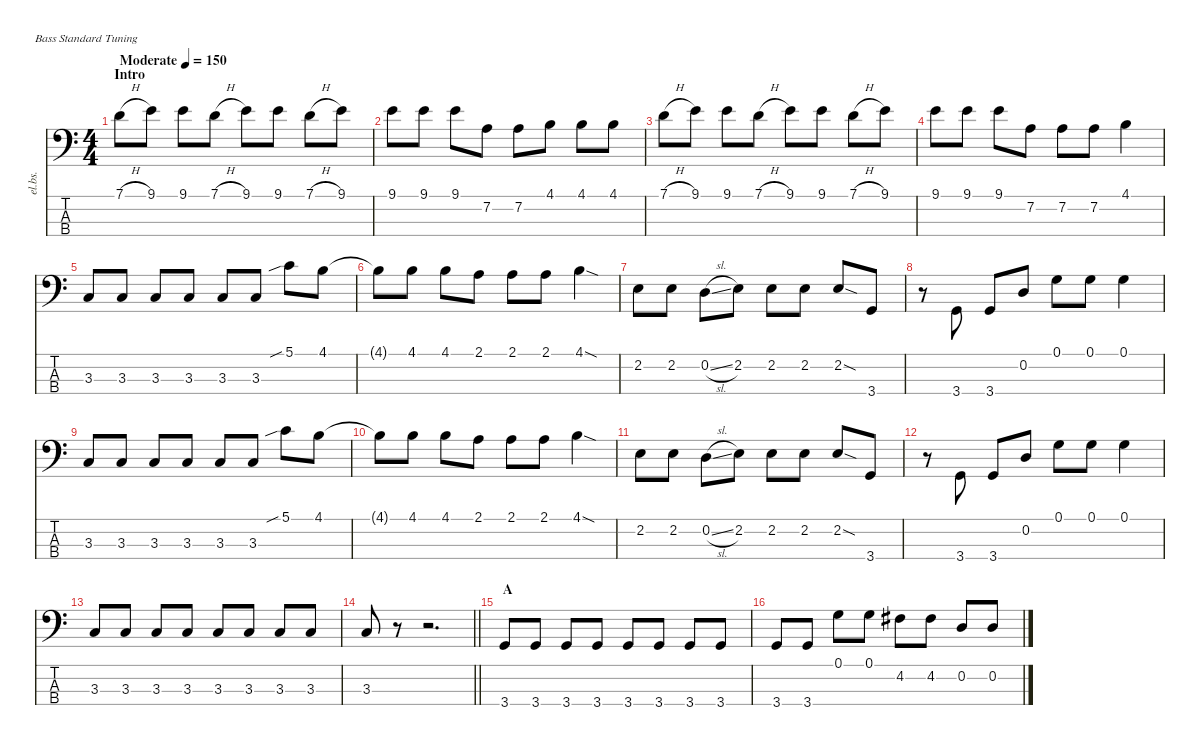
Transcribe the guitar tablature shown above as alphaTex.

\defaultSystemsLayout 4
\hideDynamics
\bracketExtendMode nobrackets
\otherSystemsTrackNameOrientation horizontal
\track ("Bass" "el.bs.") {instrument electricbassfinger}
\staff {score tabs}
\tuning (G2 D2 A1 E1)
\ts (4 4)
\beaming (8 2 2 2 2)
\section ("" "Intro")
\tempo (150 "Moderate")
\clef f4
\ks c
7.1{h}.8{dy f instrument electricbassfinger beam Down} 9.1.8{beam Down} 9.1.8{beam Down} 7.1{h}.8{beam Down} 9.1.8{beam Down} 9.1.8{beam Down} 7.1{h}.8{beam Down} 9.1.8{beam Down} |
9.1.8{beam Down} 9.1.8{beam Down} 9.1.8{beam Down} 7.2.8{beam Down} 7.2.8{beam Down} 4.1.8{beam Down} 4.1.8{beam Down} 4.1.8{beam Down} |
7.1{h}.8{beam Down} 9.1.8{beam Down} 9.1.8{beam Down} 7.1{h}.8{beam Down} 9.1.8{beam Down} 9.1.8{beam Down} 7.1{h}.8{beam Down} 9.1.8{beam Down} |
9.1.8{beam Down} 9.1.8{beam Down} 9.1.8{beam Down} 7.2.8{beam Down} 7.2.8{beam Down} 7.2.8{beam Down} 4.1.4{beam Down} |
3.3.8{beam Up} 3.3.8{beam Up} 3.3.8{beam Up} 3.3.8{beam Up} 3.3.8{beam Up} 3.3.8{beam Up} 5.1{sib}.8{beam Down} 4.1.8{beam Down} |
4.1{t}.8{beam Down} 4.1.8{beam Down} 4.1.8{beam Down} 2.1.8{beam Down} 2.1.8{beam Down} 2.1.8{beam Down} 4.1{sod}.4{beam Down} |
2.2.8{beam Down} 2.2.8{beam Down} 0.2{sl}.8{beam Down} 2.2.8{beam Down} 2.2.8{beam Down} 2.2.8{beam Down} 2.2{sod}.8{beam Up} 3.4.8{beam Up} |
r.8{beam Down} 3.4.8{beam Up} 3.4.8{beam Up} 0.2.8{beam Up} 0.1.8{beam Down} 0.1.8{beam Down} 0.1.4{beam Down} |
3.3.8{beam Up} 3.3.8{beam Up} 3.3.8{beam Up} 3.3.8{beam Up} 3.3.8{beam Up} 3.3.8{beam Up} 5.1{sib}.8{beam Down} 4.1.8{beam Down} |
4.1{t}.8{beam Down} 4.1.8{beam Down} 4.1.8{beam Down} 2.1.8{beam Down} 2.1.8{beam Down} 2.1.8{beam Down} 4.1{sod}.4{beam Down} |
2.2.8{beam Down} 2.2.8{beam Down} 0.2{sl}.8{beam Down} 2.2.8{beam Down} 2.2.8{beam Down} 2.2.8{beam Down} 2.2{sod}.8{beam Up} 3.4.8{beam Up} |
r.8{beam Down} 3.4.8{beam Up} 3.4.8{beam Up} 0.2.8{beam Up} 0.1.8{beam Down} 0.1.8{beam Down} 0.1.4{beam Down} |
3.3.8{beam Up} 3.3.8{beam Up} 3.3.8{beam Up} 3.3.8{beam Up} 3.3.8{beam Up} 3.3.8{beam Up} 3.3.8{beam Up} 3.3.8{beam Up} |
\barLineRight lightlight
3.3.8{beam Up} r.8{beam Up} r.2{d beam Up} |
\section ("" " A")
3.4.8{beam Up} 3.4.8{beam Up} 3.4.8{beam Up} 3.4.8{beam Up} 3.4.8{beam Up} 3.4.8{beam Up} 3.4.8{beam Up} 3.4.8{beam Up} |
3.4.8{beam Up} 3.4.8{beam Up} 0.1.8{beam Down} 0.1.8{beam Down} 4.2{acc #}.8{beam Down} 4.2{acc #}.8{beam Down} 0.2.8{beam Up} 0.2.8{beam Up}
